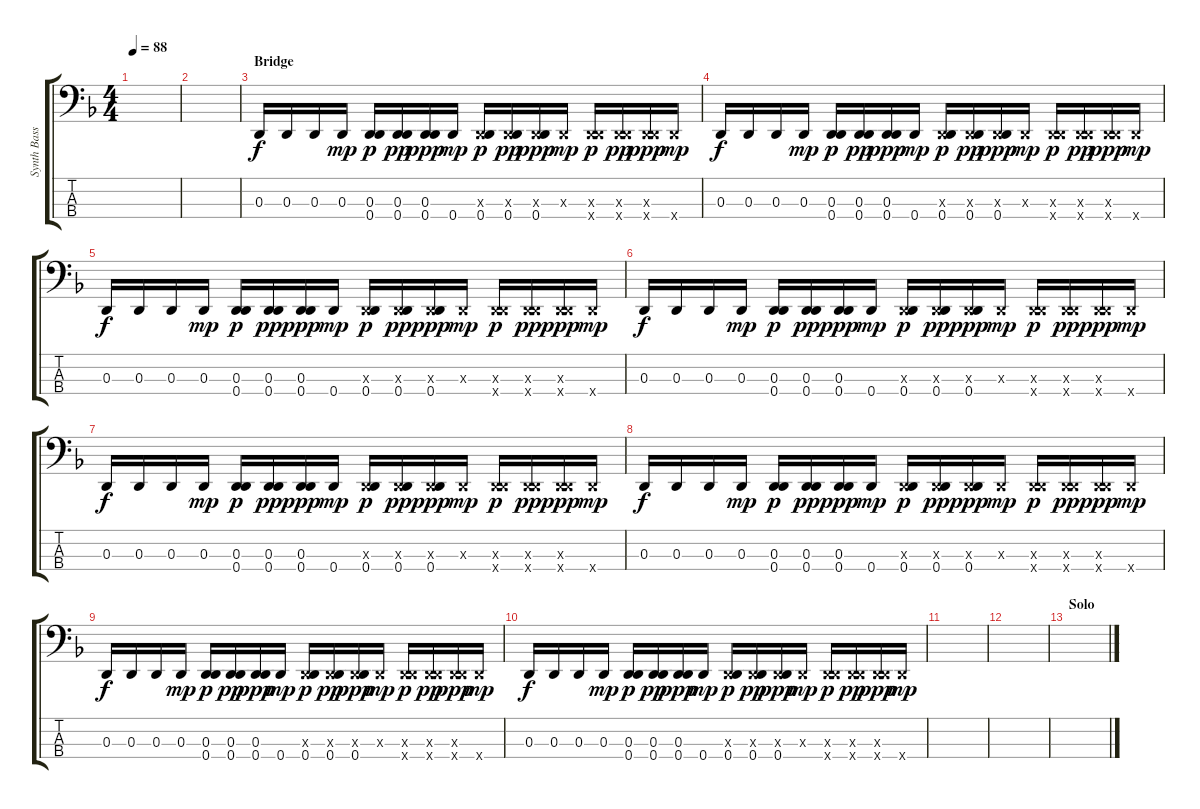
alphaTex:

\track ("Synth Bass" "Synth Bass") {instrument synthbass2}
\staff {score tabs}
\tuning (G2 D2 D1 D1) {hide}
\ts (4 4)
\tempo 88
\clef f4
\ks f
|
|
\section ("" "Bridge")
0.3.16{dy f} 0.3.16 0.3.16 0.3.16{dy mp} (0.3 0.4).16{dy p} (0.3 0.4).16{dy pp} (0.3 0.4).16{dy ppp} 0.4.16{dy mp} (0.3{x} 0.4).16{dy p} (0.3{x} 0.4).16{dy pp} (0.3{x} 0.4).16{dy ppp} 0.3{x}.16{dy mp} (0.3{x} 0.4{x}).16{dy p} (0.3{x} 0.4{x}).16{dy pp} (0.3{x} 0.4{x}).16{dy ppp} 0.4{x}.16{dy mp} |
0.3.16{dy f} 0.3.16 0.3.16 0.3.16{dy mp} (0.3 0.4).16{dy p} (0.3 0.4).16{dy pp} (0.3 0.4).16{dy ppp} 0.4.16{dy mp} (0.3{x} 0.4).16{dy p} (0.3{x} 0.4).16{dy pp} (0.3{x} 0.4).16{dy ppp} 0.3{x}.16{dy mp} (0.3{x} 0.4{x}).16{dy p} (0.3{x} 0.4{x}).16{dy pp} (0.3{x} 0.4{x}).16{dy ppp} 0.4{x}.16{dy mp} |
0.3.16{dy f} 0.3.16 0.3.16 0.3.16{dy mp} (0.3 0.4).16{dy p} (0.3 0.4).16{dy pp} (0.3 0.4).16{dy ppp} 0.4.16{dy mp} (0.3{x} 0.4).16{dy p} (0.3{x} 0.4).16{dy pp} (0.3{x} 0.4).16{dy ppp} 0.3{x}.16{dy mp} (0.3{x} 0.4{x}).16{dy p} (0.3{x} 0.4{x}).16{dy pp} (0.3{x} 0.4{x}).16{dy ppp} 0.4{x}.16{dy mp} |
0.3.16{dy f} 0.3.16 0.3.16 0.3.16{dy mp} (0.3 0.4).16{dy p} (0.3 0.4).16{dy pp} (0.3 0.4).16{dy ppp} 0.4.16{dy mp} (0.3{x} 0.4).16{dy p} (0.3{x} 0.4).16{dy pp} (0.3{x} 0.4).16{dy ppp} 0.3{x}.16{dy mp} (0.3{x} 0.4{x}).16{dy p} (0.3{x} 0.4{x}).16{dy pp} (0.3{x} 0.4{x}).16{dy ppp} 0.4{x}.16{dy mp} |
0.3.16{dy f} 0.3.16 0.3.16 0.3.16{dy mp} (0.3 0.4).16{dy p} (0.3 0.4).16{dy pp} (0.3 0.4).16{dy ppp} 0.4.16{dy mp} (0.3{x} 0.4).16{dy p} (0.3{x} 0.4).16{dy pp} (0.3{x} 0.4).16{dy ppp} 0.3{x}.16{dy mp} (0.3{x} 0.4{x}).16{dy p} (0.3{x} 0.4{x}).16{dy pp} (0.3{x} 0.4{x}).16{dy ppp} 0.4{x}.16{dy mp} |
0.3.16{dy f} 0.3.16 0.3.16 0.3.16{dy mp} (0.3 0.4).16{dy p} (0.3 0.4).16{dy pp} (0.3 0.4).16{dy ppp} 0.4.16{dy mp} (0.3{x} 0.4).16{dy p} (0.3{x} 0.4).16{dy pp} (0.3{x} 0.4).16{dy ppp} 0.3{x}.16{dy mp} (0.3{x} 0.4{x}).16{dy p} (0.3{x} 0.4{x}).16{dy pp} (0.3{x} 0.4{x}).16{dy ppp} 0.4{x}.16{dy mp} |
0.3.16{dy f} 0.3.16 0.3.16 0.3.16{dy mp} (0.3 0.4).16{dy p} (0.3 0.4).16{dy pp} (0.3 0.4).16{dy ppp} 0.4.16{dy mp} (0.3{x} 0.4).16{dy p} (0.3{x} 0.4).16{dy pp} (0.3{x} 0.4).16{dy ppp} 0.3{x}.16{dy mp} (0.3{x} 0.4{x}).16{dy p} (0.3{x} 0.4{x}).16{dy pp} (0.3{x} 0.4{x}).16{dy ppp} 0.4{x}.16{dy mp} |
0.3.16{dy f} 0.3.16 0.3.16 0.3.16{dy mp} (0.3 0.4).16{dy p} (0.3 0.4).16{dy pp} (0.3 0.4).16{dy ppp} 0.4.16{dy mp} (0.3{x} 0.4).16{dy p} (0.3{x} 0.4).16{dy pp} (0.3{x} 0.4).16{dy ppp} 0.3{x}.16{dy mp} (0.3{x} 0.4{x}).16{dy p} (0.3{x} 0.4{x}).16{dy pp} (0.3{x} 0.4{x}).16{dy ppp} 0.4{x}.16{dy mp} |
|
|
\section ("" "Solo")
